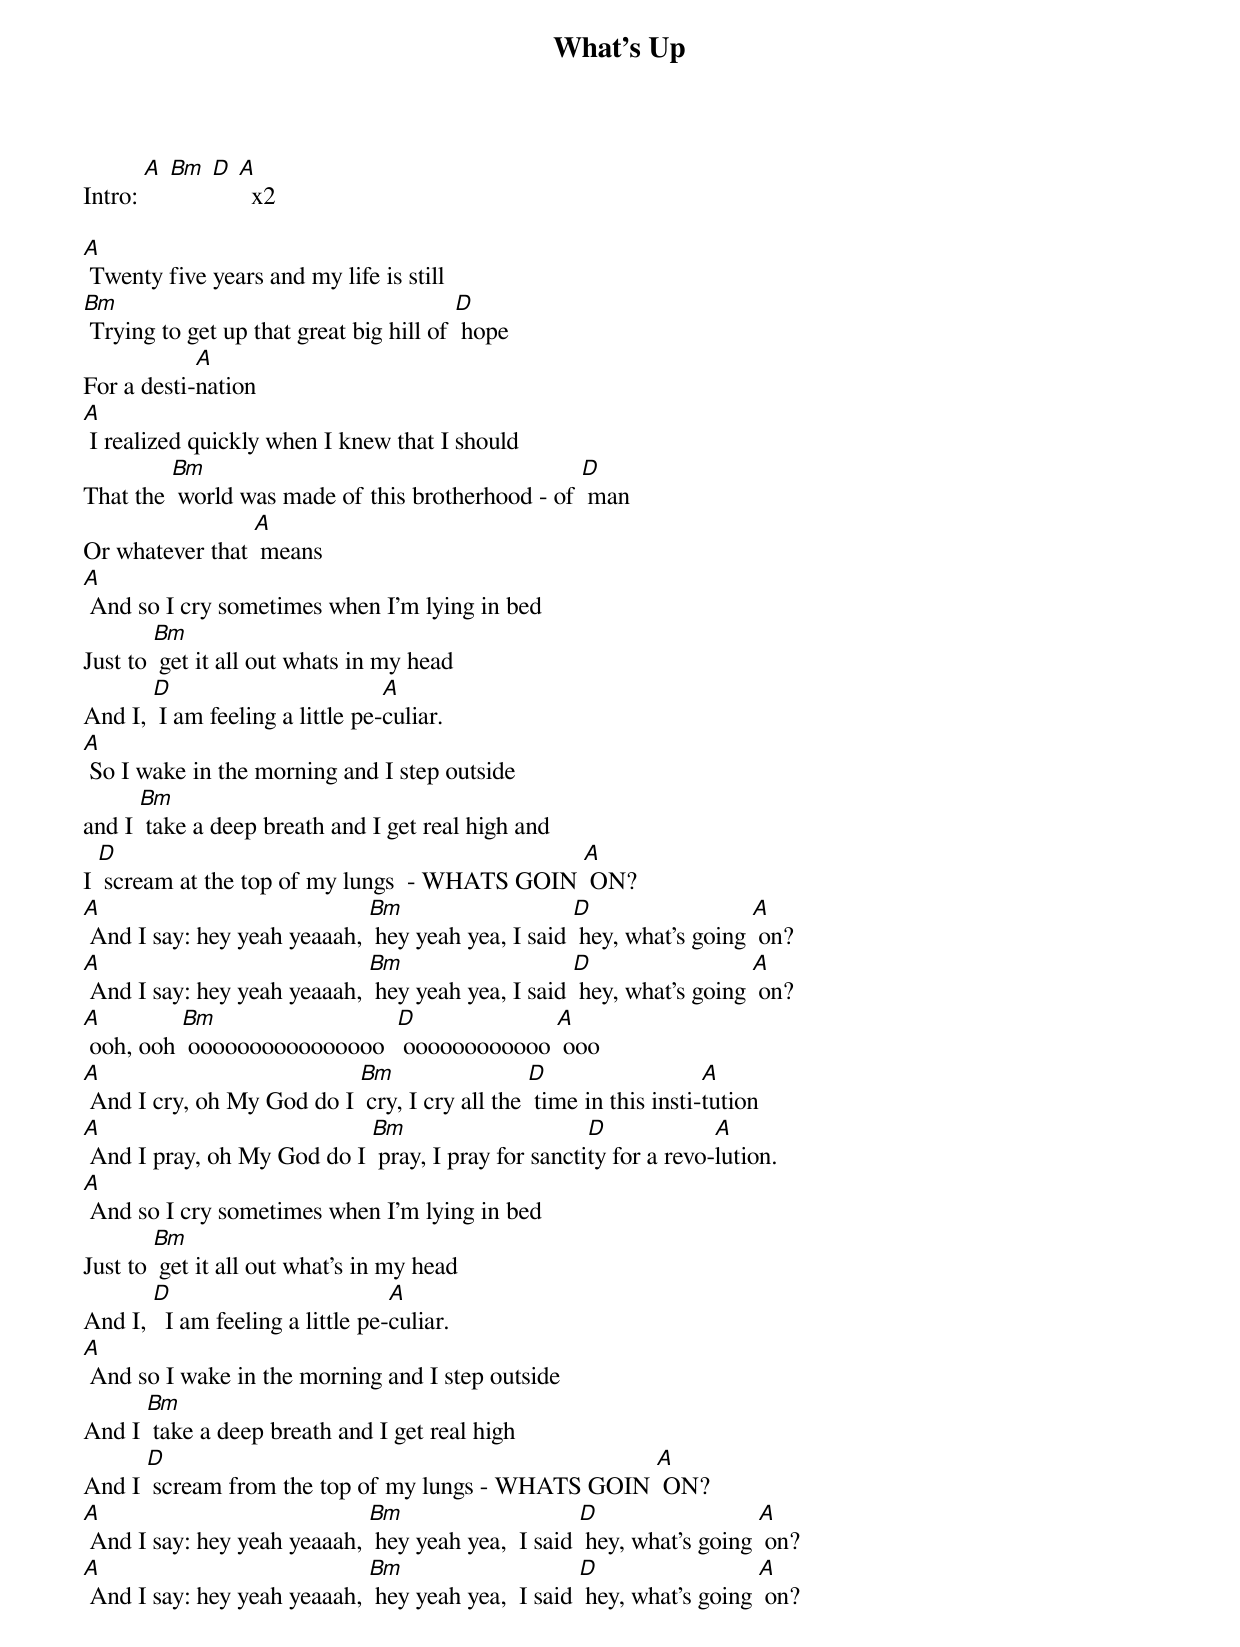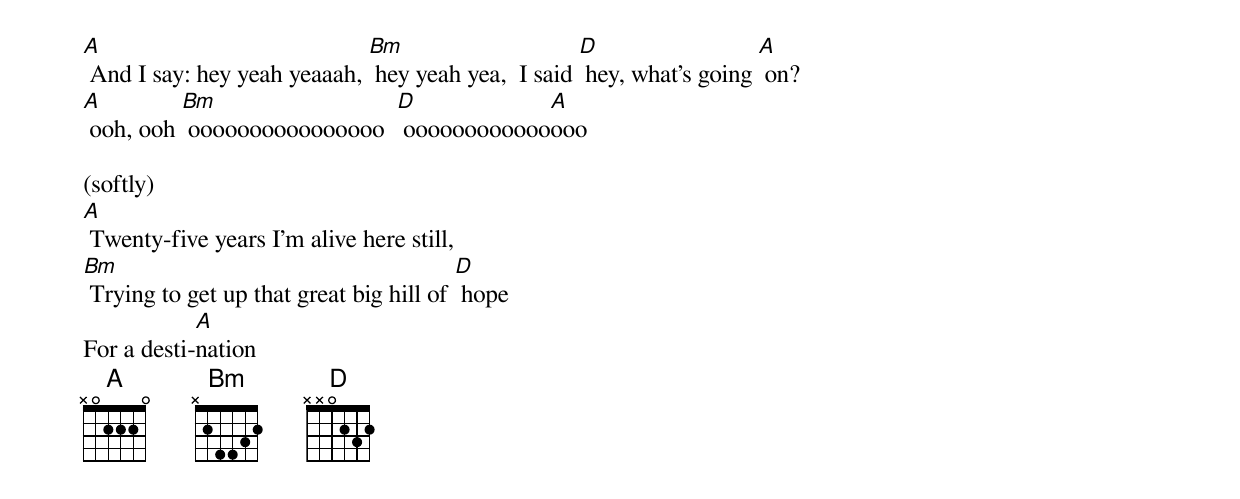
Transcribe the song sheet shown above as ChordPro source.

{t:What's Up}
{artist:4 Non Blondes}
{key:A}
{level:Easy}

Intro: [A] [Bm] [D] [A]  x2

[A] Twenty five years and my life is still
[Bm] Trying to get up that great big hill of [D] hope
For a desti-[A]nation
{c: }
[A] I realized quickly when I knew that I should
That the [Bm] world was made of this brotherhood - of [D] man
Or whatever that [A] means
{c: }
[A] And so I cry sometimes when I'm lying in bed
Just to [Bm] get it all out whats in my head
And I, [D] I am feeling a little pe-[A]culiar.
{c: }
[A] So I wake in the morning and I step outside
and I [Bm] take a deep breath and I get real high and
I [D] scream at the top of my lungs  - WHATS GOIN [A] ON?
{c: }
[A] And I say: hey yeah yeaaah, [Bm] hey yeah yea, I said [D] hey, what's going [A] on?
[A] And I say: hey yeah yeaaah, [Bm] hey yeah yea, I said [D] hey, what's going [A] on?
{c: }
[A] ooh, ooh [Bm] oooooooooooooooo  [D] oooooooooooo [A] ooo
{c: }
[A] And I cry, oh My God do I [Bm] cry, I cry all the [D] time in this insti-[A]tution
[A] And I pray, oh My God do I [Bm] pray, I pray for sancti[D]ty for a revo-[A]lution.
{c: }
[A] And so I cry sometimes when I'm lying in bed
Just to [Bm] get it all out what's in my head
And I, [D]  I am feeling a little pe-[A]culiar.
{c: }
[A] And so I wake in the morning and I step outside
And I [Bm] take a deep breath and I get real high
And I [D] scream from the top of my lungs - WHATS GOIN [A] ON?
{c: }
[A] And I say: hey yeah yeaaah, [Bm] hey yeah yea,  I said [D] hey, what's going [A] on?
[A] And I say: hey yeah yeaaah, [Bm] hey yeah yea,  I said [D] hey, what's going [A] on?
[A] And I say: hey yeah yeaaah, [Bm] hey yeah yea,  I said [D] hey, what's going [A] on?
{c: }
[A] ooh, ooh [Bm] oooooooooooooooo  [D] oooooooooooo[A]ooo

(softly)
[A] Twenty-five years I'm alive here still,
[Bm] Trying to get up that great big hill of [D] hope
For a desti-[A]nation
